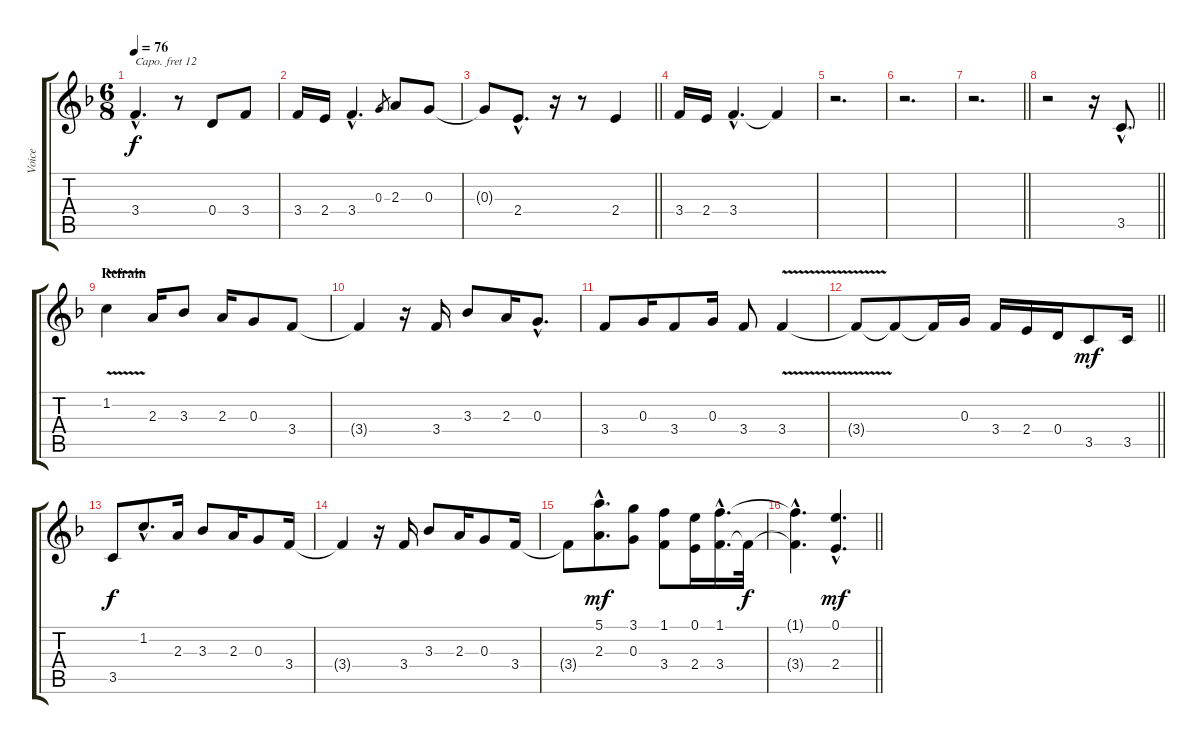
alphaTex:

\track ("Voice" "Voice") {instrument lead1square}
\staff {score tabs}
\capo 12
\tuning (E4 B3 G3 D3 A2 E2) {hide}
\ts (6 8)
\tempo 76
\clef g2
\ks f
3.4{hac t}.4{d dy f} r.8 0.4.8 3.4.8 |
3.4.16 2.4.16 3.4{hac}.4{d} 0.3.8{gr} 2.3.8 0.3.8 |
\barLineRight lightlight
0.3{t}.8 2.4{hac}.8{d} r.16 r.8 2.4.4 |
3.4.16 2.4.16 3.4{hac}.4{d} 3.4{t}.4 |
r.2{d} |
r.2{d} |
\barLineRight lightlight
r.2{d} |
\barLineRight lightlight
r.2 r.16 3.5{hac}.8{d} |
\section ("" "Refrain")
1.2{v}.4 2.3.16 3.3.8 2.3.16 0.3.8 3.4.8 |
3.4{t}.4 r.16 3.4.16 3.3.8 2.3.16 0.3{hac}.8{d} |
3.4.8 0.3.16 3.4.8 0.3.16 3.4.8 3.4{v}.4 |
\barLineRight lightlight
3.4{t}.8 3.4{t}.8 3.4{t}.16 0.3.16 3.4.16 2.4.16 0.4.16 3.5.8{dy mf} 3.5.16 |
3.5.8{dy f} 1.2{hac}.8{d} 2.3.16 3.3.8 2.3.16 0.3.8 3.4.16 |
3.4{t}.4 r.16 3.4.16 3.3.8 2.3.16 0.3.8 3.4.16 |
3.4{t}.8 (5.1{hac} 2.3{hac}).8{d dy mf} (3.1 0.3).8 (1.1 3.4).8 (0.1 2.4).16 (1.1{hac} 3.4{hac}).16{d} 3.4{t}.32{dy f} |
\barLineRight lightlight
(1.1{hac t} 3.4{hac t}).4{d} (0.1{hac} 2.4{hac}).4{d dy mf}
